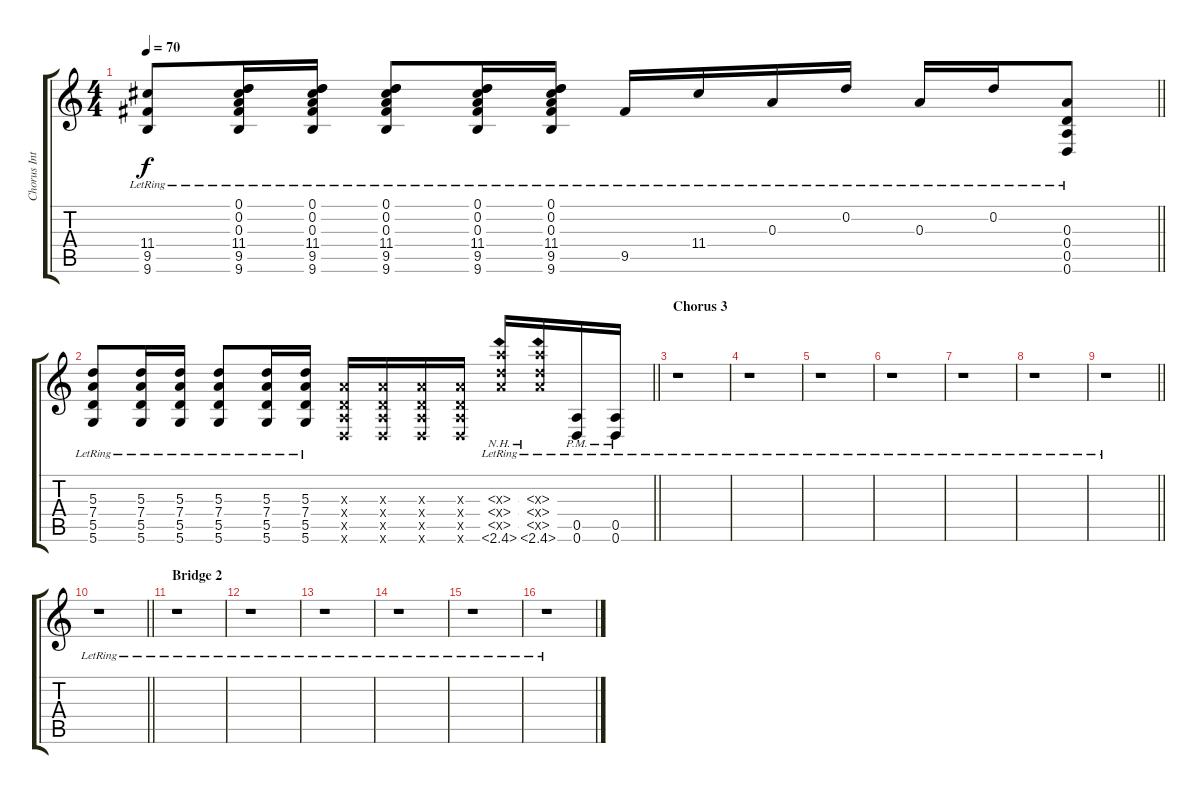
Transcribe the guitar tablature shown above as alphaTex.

\track ("Chorus Interlude Guitar" "Chorus Int") {instrument electricguitarclean}
\staff {score tabs}
\tuning (D4 D4 A3 D3 A2 D2) {hide}
\ts (4 4)
\tempo 70
\clef g2
\barLineRight lightlight
\ks c
(11.4{lr} 9.5{lr} 9.6{lr}).8{dy f} (0.1{lr} 0.2{lr} 0.3{lr} 11.4{lr} 9.5{lr} 9.6{lr}).16 (0.1{lr} 0.2{lr} 0.3{lr} 11.4{lr} 9.5{lr} 9.6{lr}).16 (0.1{lr} 0.2{lr} 0.3{lr} 11.4{lr} 9.5{lr} 9.6{lr}).8 (0.1{lr} 0.2{lr} 0.3{lr} 11.4{lr} 9.5{lr} 9.6{lr}).16 (0.1{lr} 0.2{lr} 0.3{lr} 11.4{lr} 9.5{lr} 9.6{lr}).16 9.5{lr}.16 11.4{lr}.16 0.3{lr}.16 0.2{lr}.16 0.3{lr}.16 0.2{lr}.16 (0.3{lr} 0.4{lr} 0.5{lr} 0.6{lr}).8 |
\barLineRight lightlight
(5.3{lr} 7.4{lr} 5.5{lr} 5.6{lr}).8 (5.3{lr} 7.4{lr} 5.5{lr} 5.6{lr}).16 (5.3{lr} 7.4{lr} 5.5{lr} 5.6{lr}).16 (5.3{lr} 7.4{lr} 5.5{lr} 5.6{lr}).8 (5.3{lr} 7.4{lr} 5.5{lr} 5.6{lr}).16 (5.3{lr} 7.4{lr} 5.5{lr} 5.6{lr}).16 (0.3{x} 0.4{x} 0.5{x} 0.6{x}).16{instrument distortionguitar} (0.3{x} 0.4{x} 0.5{x} 0.6{x}).16 (0.3{x} 0.4{x} 0.5{x} 0.6{x}).16 (0.3{x} 0.4{x} 0.5{x} 0.6{x}).16 (0.3{nh x} 0.4{nh x} 0.5{nh x} 2.6{nh lr}).16 (0.3{nh x} 0.4{nh x} 0.5{nh x} 2.6{nh lr}).16 (0.5{pm} 0.6{pm lr}).16 (0.5{pm} 0.6{pm lr}).16 |
\section ("" "Chorus 3")
r.1 |
r.1 |
r.1 |
r.1 |
r.1 |
r.1 |
\barLineRight lightlight
r.1 |
\barLineRight lightlight
r.1 |
\section ("" "Bridge 2")
r.1 |
r.1 |
r.1 |
r.1 |
r.1 |
r.1
